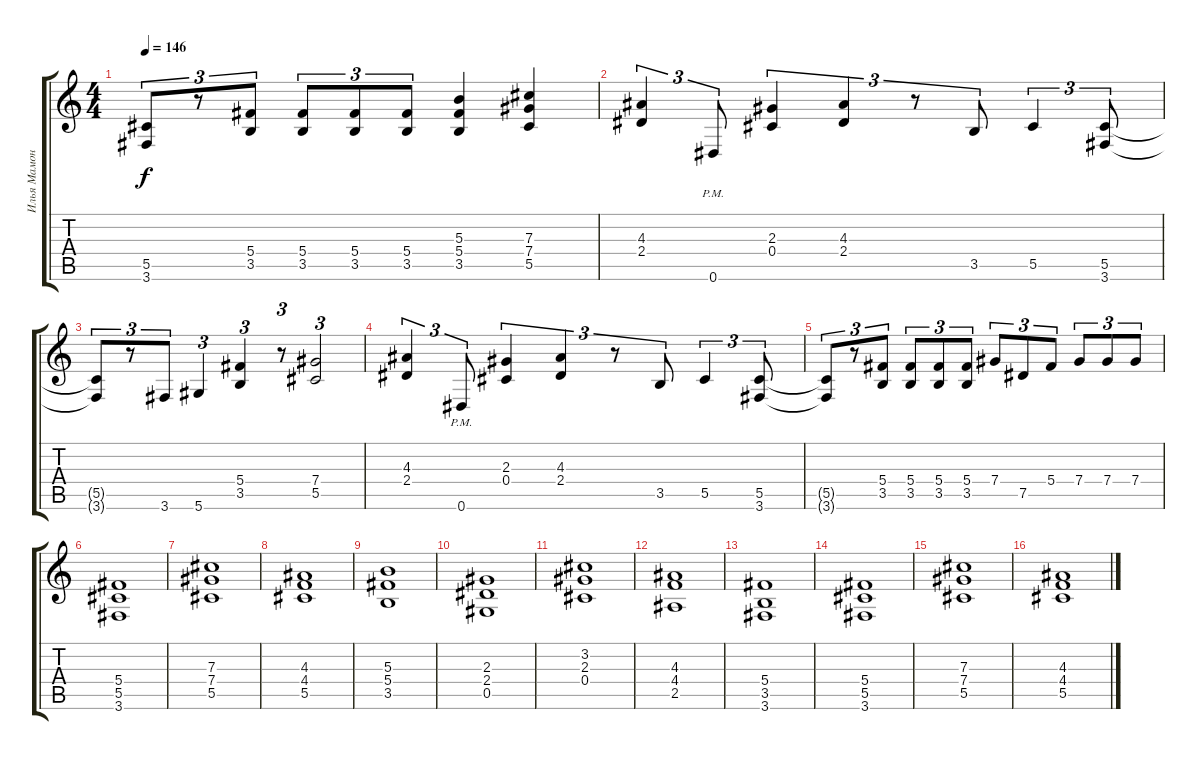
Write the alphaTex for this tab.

\track ("Илья Мамонтов" "Илья Мамон") {instrument distortionguitar}
\staff {score tabs}
\tuning (Eb4 Bb3 Gb3 Db3 Ab2 Eb2) {hide}
\ts (4 4)
\tempo 146
\clef g2
\ks c
(5.5{t} 3.6{t}).8{tu (3 2) dy f} r.8{tu (3 2)} (5.4 3.5).8{tu (3 2)} (5.4 3.5).8{tu (3 2)} (5.4 3.5).8{tu (3 2)} (5.4 3.5).8{tu (3 2)} (5.3 5.4 3.5).4 (7.3 7.4 5.5).4 |
(4.3 2.4).4{tu (3 2)} 0.6{pm}.8{tu (3 2)} (2.3 0.4).4{tu (3 2)} (4.3 2.4).4{tu (3 2)} r.8{tu (3 2)} 3.5.8{tu (3 2)} 5.5.4{tu (3 2)} (5.5 3.6).8{tu (3 2)} |
(5.5{t} 3.6{t}).8{tu (3 2)} r.8{tu (3 2)} 3.6.8{tu (3 2)} 5.6.4{tu (3 2)} (5.4 3.5).4{tu (3 2)} r.8{tu (3 2)} (7.4 5.5).2{tu (3 2)} |
(4.3 2.4).4{tu (3 2)} 0.6{pm}.8{tu (3 2)} (2.3 0.4).4{tu (3 2)} (4.3 2.4).4{tu (3 2)} r.8{tu (3 2)} 3.5.8{tu (3 2)} 5.5.4{tu (3 2)} (5.5 3.6).8{tu (3 2)} |
(5.5{t} 3.6{t}).8{tu (3 2)} r.8{tu (3 2)} (5.4 3.5).8{tu (3 2)} (5.4 3.5).8{tu (3 2)} (5.4 3.5).8{tu (3 2)} (5.4 3.5).8{tu (3 2)} 7.4.8{tu (3 2)} 7.5.8{tu (3 2)} 5.4.8{tu (3 2)} 7.4.8{tu (3 2)} 7.4.8{tu (3 2)} 7.4.8{tu (3 2)} |
(5.4 5.5 3.6).1{balance 8} |
(7.3 7.4 5.5).1 |
(4.3 4.4 5.5).1 |
(5.3 5.4 3.5).1 |
(2.3 2.4 0.5).1 |
(3.2 2.3 0.4).1 |
(4.3 4.4 2.5).1 |
(5.4 3.5 3.6).1 |
(5.4 5.5 3.6).1 |
(7.3 7.4 5.5).1 |
(4.3 4.4 5.5).1
